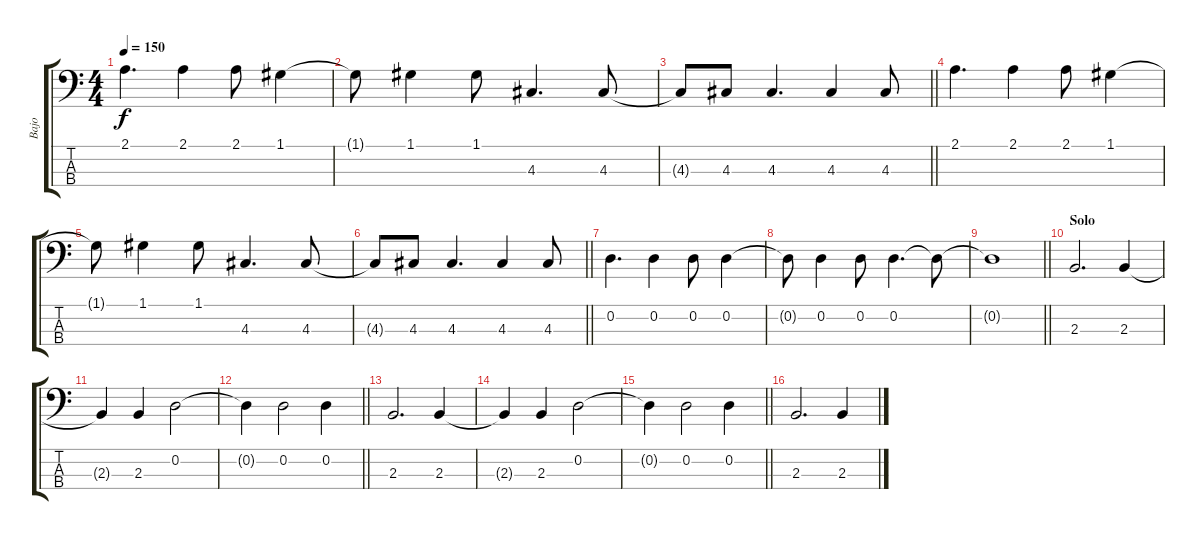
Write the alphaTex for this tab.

\track ("Bajo" "Bajo") {instrument electricbassfinger}
\staff {score tabs}
\tuning (G2 D2 A1 E1) {hide}
\ts (4 4)
\tempo 150
\clef f4
\ks c
2.1.4{d dy f} 2.1.4 2.1.8 1.1.4 |
1.1{t}.8 1.1.4 1.1.8 4.3.4{d} 4.3.8 |
\barLineRight lightlight
4.3{t}.8 4.3.8 4.3.4{d} 4.3.4 4.3.8 |
2.1.4{d} 2.1.4 2.1.8 1.1.4 |
1.1{t}.8 1.1.4 1.1.8 4.3.4{d} 4.3.8 |
\barLineRight lightlight
4.3{t}.8 4.3.8 4.3.4{d} 4.3.4 4.3.8 |
0.2.4{d} 0.2.4 0.2.8 0.2.4 |
0.2{t}.8 0.2.4 0.2.8 0.2.4{d} 0.2{t}.8 |
\barLineRight lightlight
0.2{t}.1 |
\section ("" "Solo")
2.3.2{d} 2.3.4 |
2.3{t}.4 2.3.4 0.2.2 |
\barLineRight lightlight
0.2{t}.4 0.2.2 0.2.4 |
2.3.2{d} 2.3.4 |
2.3{t}.4 2.3.4 0.2.2 |
\barLineRight lightlight
0.2{t}.4 0.2.2 0.2.4 |
2.3.2{d} 2.3.4
